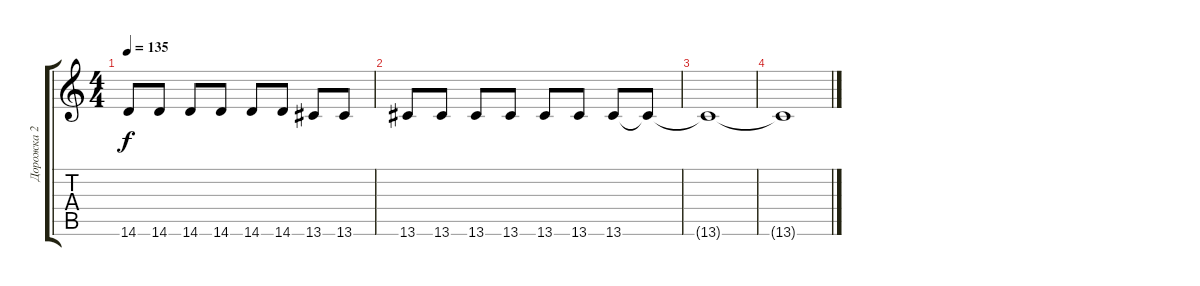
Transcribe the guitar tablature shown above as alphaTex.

\track ("Дорожка 2" "Дорожка 2") {instrument overdrivenguitar}
\staff {score tabs}
\tuning (D4 A3 F3 C3 G2 C2) {hide}
\ts (4 4)
\tempo 135
\clef g2
\ks c
14.6.8{dy f} 14.6.8 14.6.8 14.6.8 14.6.8 14.6.8 13.6.8 13.6.8 |
13.6.8 13.6.8 13.6.8 13.6.8 13.6.8 13.6.8 13.6.8 13.6{t}.8 |
13.6{t}.1 |
13.6{t}.1
